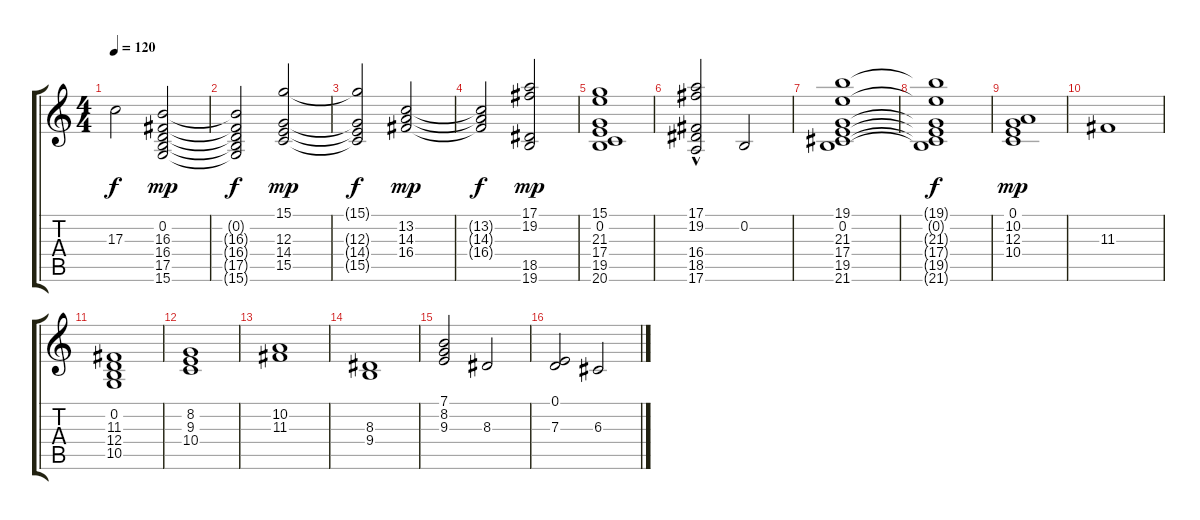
\track "" {instrument stringensemble1}
\staff {score tabs}
\tuning (E4 B3 G3 D3 A2 E2) {hide}
\ts (4 4)
\tempo 120
\clef g2
\ks c
17.3.2{dy f} (0.2 16.3 16.4 17.5 15.6).2{dy mp} |
(0.2{t} 16.3{t} 16.4{t} 17.5{t} 15.6{t}).2{dy f} (15.1 12.3 14.4 15.5).2{dy mp} |
(15.1{t} 12.3{t} 14.4{t} 15.5{t}).2{dy f} (13.2 14.3 16.4).2{dy mp} |
(13.2{t} 14.3{t} 16.4{t}).2{dy f} (17.1 19.2 18.5 19.6).2{dy mp} |
(15.1 0.2 21.3 17.4 19.5 20.6).1 |
(17.1 19.2 16.4{hac} 18.5{hac} 17.6{hac}).2 0.2.2 |
(19.1 0.2 21.3 17.4 19.5 21.6).1 |
(19.1{t} 0.2{t} 21.3{t} 17.4{t} 19.5{t} 21.6{t}).1{dy f} |
(0.1 10.2 12.3 10.4).1{dy mp} |
11.3.1 |
(0.2 11.3 12.4 10.5).1 |
(8.2 9.3 10.4).1 |
(10.2 11.3).1 |
(8.3 9.4).1 |
(7.1 8.2 9.3).2 8.3.2 |
(0.1 7.3).2 6.3.2
